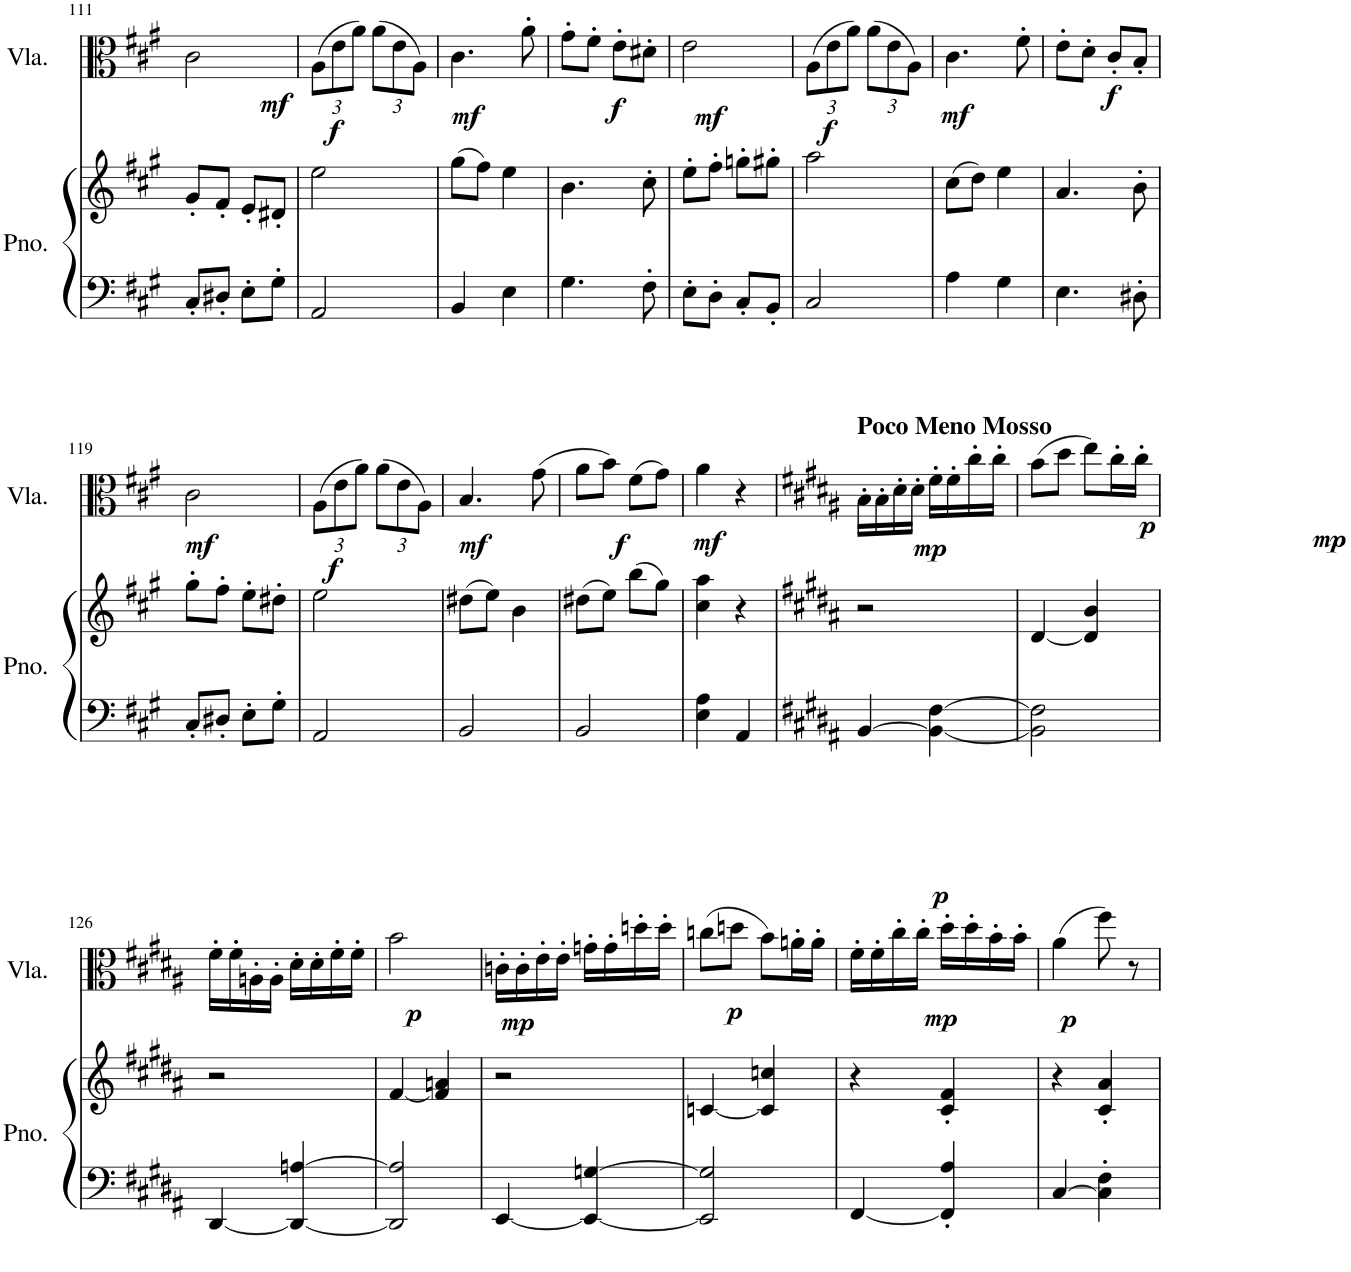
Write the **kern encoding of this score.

**kern	**kern	**dynam	**kern	**dynam
*part2	*part2	*part2	*part1	*part1
*staff3	*staff2	*staff2/3	*staff1	*staff1
*I"Piano	*	*	*I"Viola	*
*I'Pno.	*	*	*I'Vla.	*
!!LO:PB:g=z
*clefF4	*clefG2	*	*clefC3	*
*k[f#c#g#]	*k[f#c#g#]	*	*k[f#c#g#]	*
*M2/4	*M2/4	*	*M2/4	*
=111	=111	=111	=111	=111
!	!	!	!	!LO:DY:b
8C#'/L	8g#'/L	.	2c#\	mf
8D#X'/J	8f#'/J	.	.	.
8E'\L	8e'/L	.	.	.
8G#'\J	8d#X'/J	.	.	.
=112	=112	=112	=112	=112
*	*	*	*Xbrackettup	*
!	!	!	!	!LO:DY:b
2AA/	2ee\	.	(12A\L	f
.	.	.	12e\	.
.	.	.	12a\J)	.
.	.	.	(12a\L	.
.	.	.	12e\	.
.	.	.	12A\J)	.
=113	=113	=113	=113	=113
!	!	!	!	!LO:DY:b
4BB/	(8gg#\L	.	4.c#\	mf
.	8ff#\J)	.	.	.
4E\	4ee\	.	.	.
!	!	!	!	!LO:DY:b
.	.	.	8a'\	f
=114	=114	=114	=114	=114
4.G#\	4.b\	.	8g#'\L	.
.	.	.	8f#'\J	.
.	.	.	8e'\L	.
8F#'\	8cc#'\	.	8d#X'\J	.
=115	=115	=115	=115	=115
!	!	!	!	!LO:DY:b
8E'\L	8ee'\L	.	2e\	mf
8D'\J	8ff#'\J	.	.	.
8C#'/L	8ggn'\L	.	.	.
8BB'/J	8gg#X'\J	.	.	.
=116	=116	=116	=116	=116
!	!	!	!	!LO:DY:b
2C#/	2aa\	.	(12A\L	f
.	.	.	12e\	.
.	.	.	12a\J)	.
.	.	.	(12a\L	.
.	.	.	12e\	.
.	.	.	12A\J)	.
=117	=117	=117	=117	=117
!	!	!	!	!LO:DY:b
4A\	(8cc#\L	.	4.c#\	mf
.	8dd\J)	.	.	.
4G#\	4ee\	.	.	.
!	!	!	!	!LO:DY:b
.	.	.	8f#'\	f
=118	=118	=118	=118	=118
4.E\	4.a/	.	8e'\L	.
.	.	.	8d'\J	.
.	.	.	8c#'/L	.
8D#X'\	8b'\	.	8B'/J	.
!!LO:LB:g=z
=119	=119	=119	=119	=119
!	!	!	!	!LO:DY:b
8C#'/L	8gg#'\L	.	2c#\	mf
8D#X'/J	8ff#'\J	.	.	.
8E'\L	8ee'\L	.	.	.
8G#'\J	8dd#X'\J	.	.	.
=120	=120	=120	=120	=120
!	!	!	!	!LO:DY:b
2AA/	2ee\	.	(12A\L	f
.	.	.	12e\	.
.	.	.	12a\J)	.
.	.	.	(12a\L	.
.	.	.	12e\	.
.	.	.	12A\J)	.
=121	=121	=121	=121	=121
!	!	!	!	!LO:DY:b
2BB/	(8dd#X\L	.	4.B/	mf
.	8ee\J)	.	.	.
.	4b\	.	.	.
!	!	!	!	!LO:DY:b
.	.	.	(8g#\	f
=122	=122	=122	=122	=122
2BB/	(8dd#X\L	.	8a\L	.
.	8ee\J)	.	8b\J)	.
.	(8bb\L	.	(8f#\L	.
.	8gg#\J)	.	8g#\J)	.
=123	=123	=123	=123	=123
!	!	!	!	!LO:DY:b
4E\ 4A\	4cc#\ 4aa\	.	4a\	mf
4AA/	4r	.	4r	.
=124	=124	=124	=124	=124
*k[f#c#g#d#a#]	*k[f#c#g#d#a#]	*	*k[f#c#g#d#a#]	*
!	!	!	!LO:TX:a:B:t=Poco Meno Mosso	!
!	!	!LO:DY:b=2	!	!LO:DY:b
[4BB/	2r	p	16B'\LL	mp
.	.	.	16B'\	.
.	.	.	16d#'\	.
.	.	.	16d#'\JJ	.
4BB\_ [4F#\	.	.	16f#'\LL	.
.	.	.	16f#'\	.
.	.	.	16cc#'\	.
.	.	.	16cc#'\JJ	.
=125	=125	=125	=125	=125
!	!	!	!	!LO:DY:b
2BB\] 2F#\]	[4d#/	.	(8b\L	p
.	.	.	8dd#\J	.
.	4d#/] 4b/	.	8ee\L)	.
!	!	!	!	!LO:DY:b
.	.	.	16cc#'\L	mp
.	.	.	16cc#'\JJ	.
!!LO:LB:g=z
=126	=126	=126	=126	=126
[4DD#/	2r	.	16f#'\LL	.
.	.	.	16f#'\	.
.	.	.	16An'\	.
.	.	.	16A'\JJ	.
4DD#/_ [4An/	.	.	16d#'\LL	.
.	.	.	16d#'\	.
.	.	.	16f#'\	.
.	.	.	16f#'\JJ	.
=127	=127	=127	=127	=127
!	!	!	!	!LO:DY:b
2DD#/] 2A/]	[4f#/	.	2b\	p
.	4f#/] 4an/	.	.	.
=128	=128	=128	=128	=128
!	!	!	!	!LO:DY:b
[4EE/	2r	.	16cn'\LL	mp
.	.	.	16c'\	.
.	.	.	16e'\	.
.	.	.	16e'\JJ	.
4EE/_ [4Gn/	.	.	16gn'\LL	.
.	.	.	16g'\	.
.	.	.	16ddn'\	.
.	.	.	16dd'\JJ	.
=129	=129	=129	=129	=129
!	!	!	!	!LO:DY:b
2EE/] 2G/]	[4cn/	.	(8ccn\L	p
.	.	.	8ddn\J	.
.	4c/] 4ccn/	.	8b\L)	.
!	!	!	!	!LO:DY:b
.	.	.	16an'\L	mp
.	.	.	16a'\JJ	.
=130	=130	=130	=130	=130
[4FF#/	4r	.	16f#'\LL	.
.	.	.	16f#'\	.
.	.	.	16cc#'\	.
.	.	.	16cc#'\JJ	.
4FF#/]' 4A#/'	4c#/' 4f#/'	.	16dd#'\LL	.
.	.	.	16dd#'\	.
.	.	.	16b'\	.
.	.	.	16b'\JJ	.
=131	=131	=131	=131	=131
!	!	!	!	!LO:DY:b
[4C#/	4r	.	(4a#\	p
4C#\]' 4F#\'	4c#/' 4a#/'	.	8ff#\)	.
.	.	.	8r	.
=	=	=	=	=
*-	*-	*-	*-	*-
